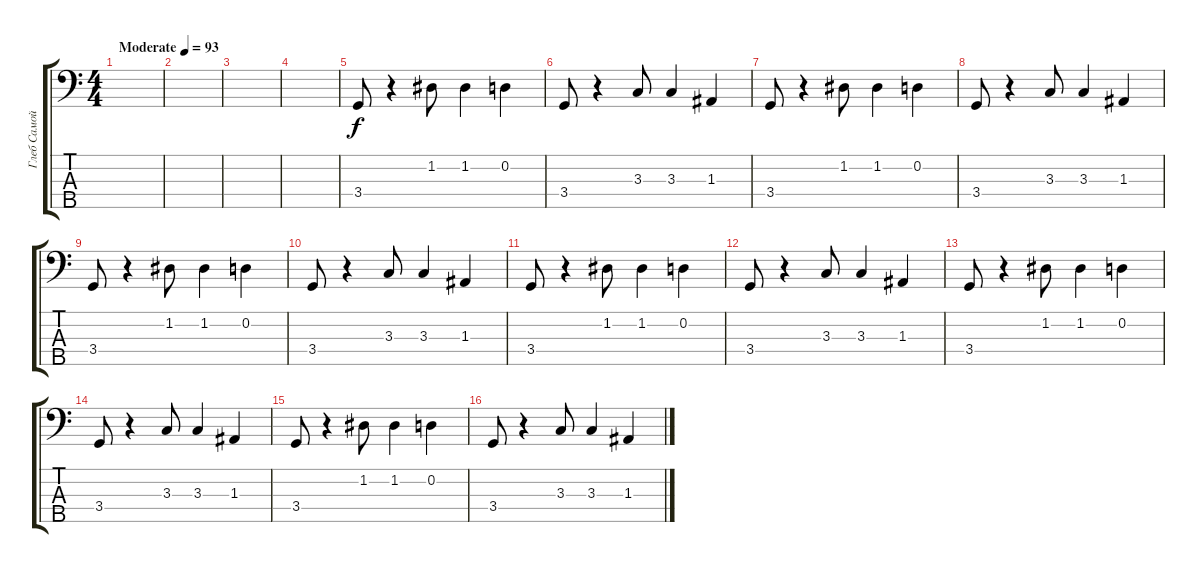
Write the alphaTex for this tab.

\track ("Глеб Самойлов (клавишные)" "Глеб Самой") {instrument fretlessbass}
\staff {score tabs}
\tuning (G2 D2 A1 E1 B0) {hide}
\ts (4 4)
\tempo (93 "Moderate")
\clef f4
\ks c
|
|
|
|
3.4.8 r.4 1.2.8 1.2.4 0.2.4 |
3.4.8 r.4 3.3.8 3.3.4 1.3.4 |
3.4.8 r.4 1.2.8 1.2.4 0.2.4 |
3.4.8 r.4 3.3.8 3.3.4 1.3.4 |
3.4.8 r.4 1.2.8 1.2.4 0.2.4 |
3.4.8 r.4 3.3.8 3.3.4 1.3.4 |
3.4.8 r.4 1.2.8 1.2.4 0.2.4 |
3.4.8 r.4 3.3.8 3.3.4 1.3.4 |
3.4.8 r.4 1.2.8 1.2.4 0.2.4 |
3.4.8 r.4 3.3.8 3.3.4 1.3.4 |
3.4.8 r.4 1.2.8 1.2.4 0.2.4 |
3.4.8 r.4 3.3.8 3.3.4 1.3.4
